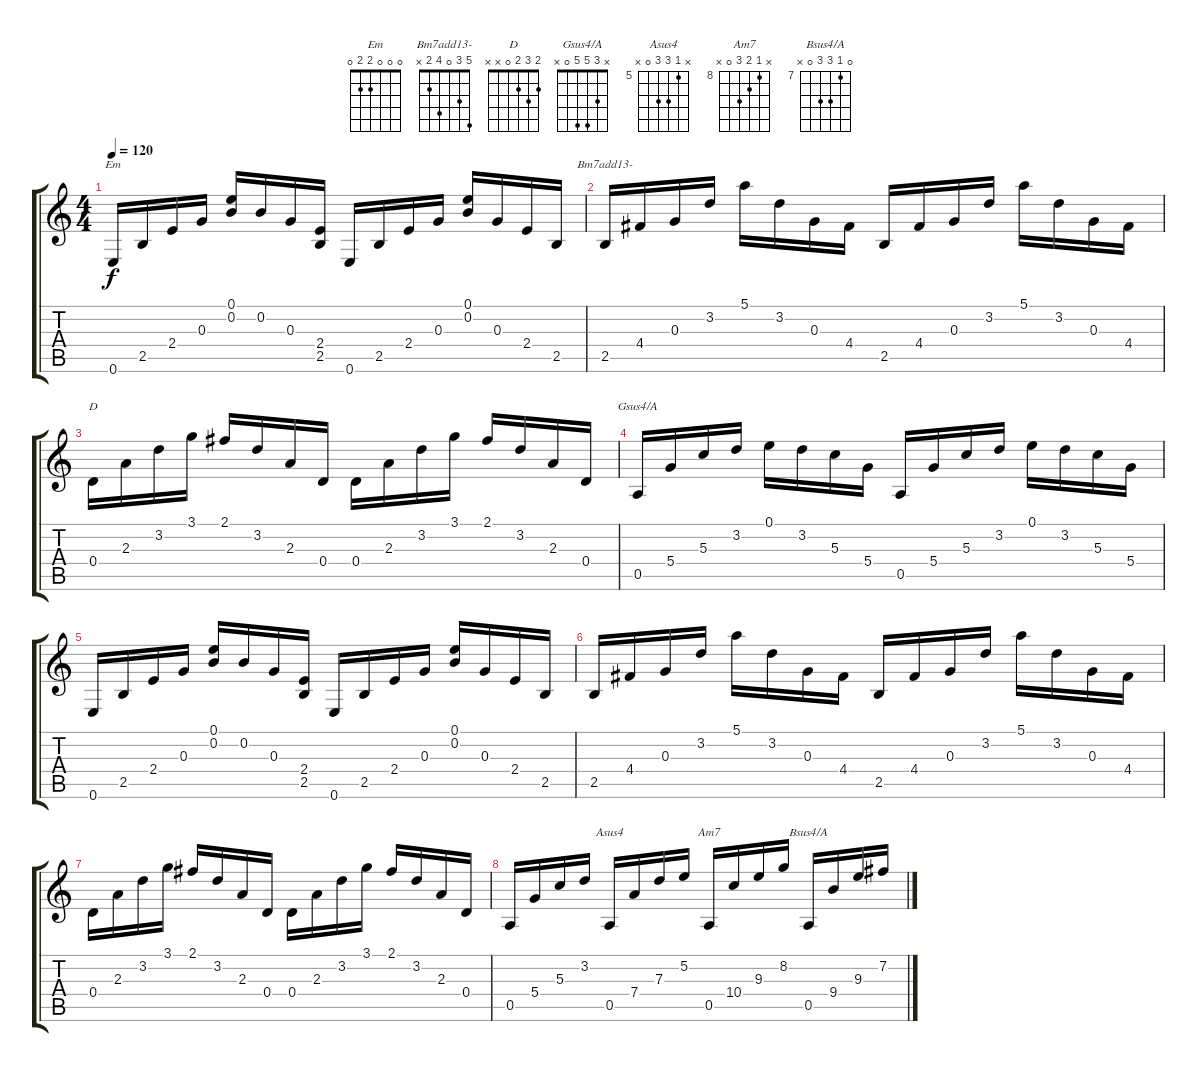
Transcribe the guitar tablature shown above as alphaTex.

\track "" {instrument acousticguitarnylon}
\staff {score tabs}
\tuning (E4 B3 G3 D3 A2 E2) {hide}
\chord ("Em" 0 0 0 2 2 0)
\chord ("Bm7add13-" 5 3 0 4 2 x)
\chord ("D" 2 3 2 0 x x)
\chord ("Gsus4/A" x 3 5 5 0 x)
\chord ("Asus4" x 5 7 7 0 x) {firstfret 5}
\chord ("Am7" x 8 9 10 0 x) {firstfret 8}
\chord ("Bsus4/A" 0 7 9 9 0 x) {firstfret 7}
\ts (4 4)
\tempo 120
\clef g2
\ks c
0.6.16{ch "Em" dy f} 2.5.16 2.4.16 0.3.16 (0.1 0.2).16 0.2.16 0.3.16 (2.4 2.5).16 0.6.16 2.5.16 2.4.16 0.3.16 (0.1 0.2).16 0.3.16 2.4.16 2.5.16 |
2.5.16{ch "Bm7add13-"} 4.4.16 0.3.16 3.2.16 5.1.16 3.2.16 0.3.16 4.4.16 2.5.16 4.4.16 0.3.16 3.2.16 5.1.16 3.2.16 0.3.16 4.4.16 |
0.4.16{ch "D"} 2.3.16 3.2.16 3.1.16 2.1.16 3.2.16 2.3.16 0.4.16 0.4.16 2.3.16 3.2.16 3.1.16 2.1.16 3.2.16 2.3.16 0.4.16 |
0.5.16{ch "Gsus4/A"} 5.4.16 5.3.16 3.2.16 0.1.16 3.2.16 5.3.16 5.4.16 0.5.16 5.4.16 5.3.16 3.2.16 0.1.16 3.2.16 5.3.16 5.4.16 |
0.6.16 2.5.16 2.4.16 0.3.16 (0.1 0.2).16 0.2.16 0.3.16 (2.4 2.5).16 0.6.16 2.5.16 2.4.16 0.3.16 (0.1 0.2).16 0.3.16 2.4.16 2.5.16 |
2.5.16 4.4.16 0.3.16 3.2.16 5.1.16 3.2.16 0.3.16 4.4.16 2.5.16 4.4.16 0.3.16 3.2.16 5.1.16 3.2.16 0.3.16 4.4.16 |
0.4.16 2.3.16 3.2.16 3.1.16 2.1.16 3.2.16 2.3.16 0.4.16 0.4.16 2.3.16 3.2.16 3.1.16 2.1.16 3.2.16 2.3.16 0.4.16 |
0.5.16 5.4.16 5.3.16 3.2.16 0.5.16{ch "Asus4"} 7.4.16 7.3.16 5.2.16 0.5.16{ch "Am7"} 10.4.16 9.3.16 8.2.16 0.5.16{ch "Bsus4/A"} 9.4.16 9.3.16 7.2.16
